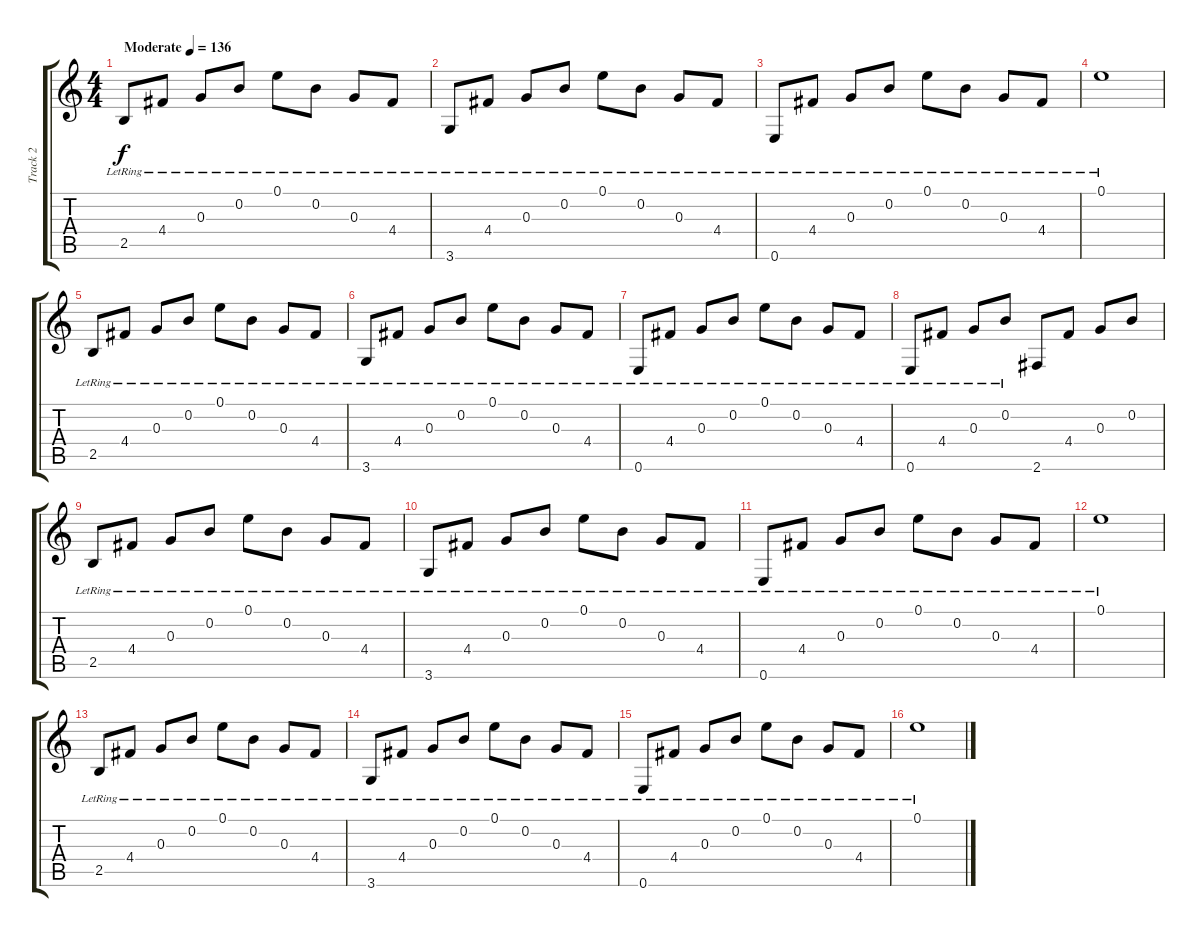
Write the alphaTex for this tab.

\track ("Track 2" "Track 2") {instrument electricguitarclean}
\staff {score tabs}
\tuning (E4 B3 G3 D3 A2 E2) {hide}
\ts (4 4)
\tempo (136 "Moderate")
\clef g2
\ks c
2.5{lr}.8{dy f volume 13 instrument electricguitarclean} 4.4{lr}.8 0.3{lr}.8 0.2{lr}.8 0.1{lr}.8 0.2{lr}.8 0.3{lr}.8 4.4{lr}.8 |
3.6{lr}.8 4.4{lr}.8 0.3{lr}.8 0.2{lr}.8 0.1{lr}.8 0.2{lr}.8 0.3{lr}.8 4.4{lr}.8 |
0.6{lr}.8 4.4{lr}.8 0.3{lr}.8 0.2{lr}.8 0.1{lr}.8 0.2{lr}.8 0.3{lr}.8 4.4{lr}.8 |
0.1{lr}.1 |
2.5{lr}.8 4.4{lr}.8 0.3{lr}.8 0.2{lr}.8 0.1{lr}.8 0.2{lr}.8 0.3{lr}.8 4.4{lr}.8 |
3.6{lr}.8 4.4{lr}.8 0.3{lr}.8 0.2{lr}.8 0.1{lr}.8 0.2{lr}.8 0.3{lr}.8 4.4{lr}.8 |
0.6{lr}.8 4.4{lr}.8 0.3{lr}.8 0.2{lr}.8 0.1{lr}.8 0.2{lr}.8 0.3{lr}.8 4.4{lr}.8 |
0.6{lr}.8 4.4{lr}.8 0.3{lr}.8 0.2{lr}.8 2.6.8 4.4.8 0.3.8 0.2.8 |
2.5{lr}.8 4.4{lr}.8 0.3{lr}.8 0.2{lr}.8 0.1{lr}.8 0.2{lr}.8 0.3{lr}.8 4.4{lr}.8 |
3.6{lr}.8 4.4{lr}.8 0.3{lr}.8 0.2{lr}.8 0.1{lr}.8 0.2{lr}.8 0.3{lr}.8 4.4{lr}.8 |
0.6{lr}.8 4.4{lr}.8 0.3{lr}.8 0.2{lr}.8 0.1{lr}.8 0.2{lr}.8 0.3{lr}.8 4.4{lr}.8 |
0.1{lr}.1 |
2.5{lr}.8 4.4{lr}.8 0.3{lr}.8 0.2{lr}.8 0.1{lr}.8 0.2{lr}.8 0.3{lr}.8 4.4{lr}.8 |
3.6{lr}.8 4.4{lr}.8 0.3{lr}.8 0.2{lr}.8 0.1{lr}.8 0.2{lr}.8 0.3{lr}.8 4.4{lr}.8 |
0.6{lr}.8 4.4{lr}.8 0.3{lr}.8 0.2{lr}.8 0.1{lr}.8 0.2{lr}.8 0.3{lr}.8 4.4{lr}.8 |
0.1{lr}.1
